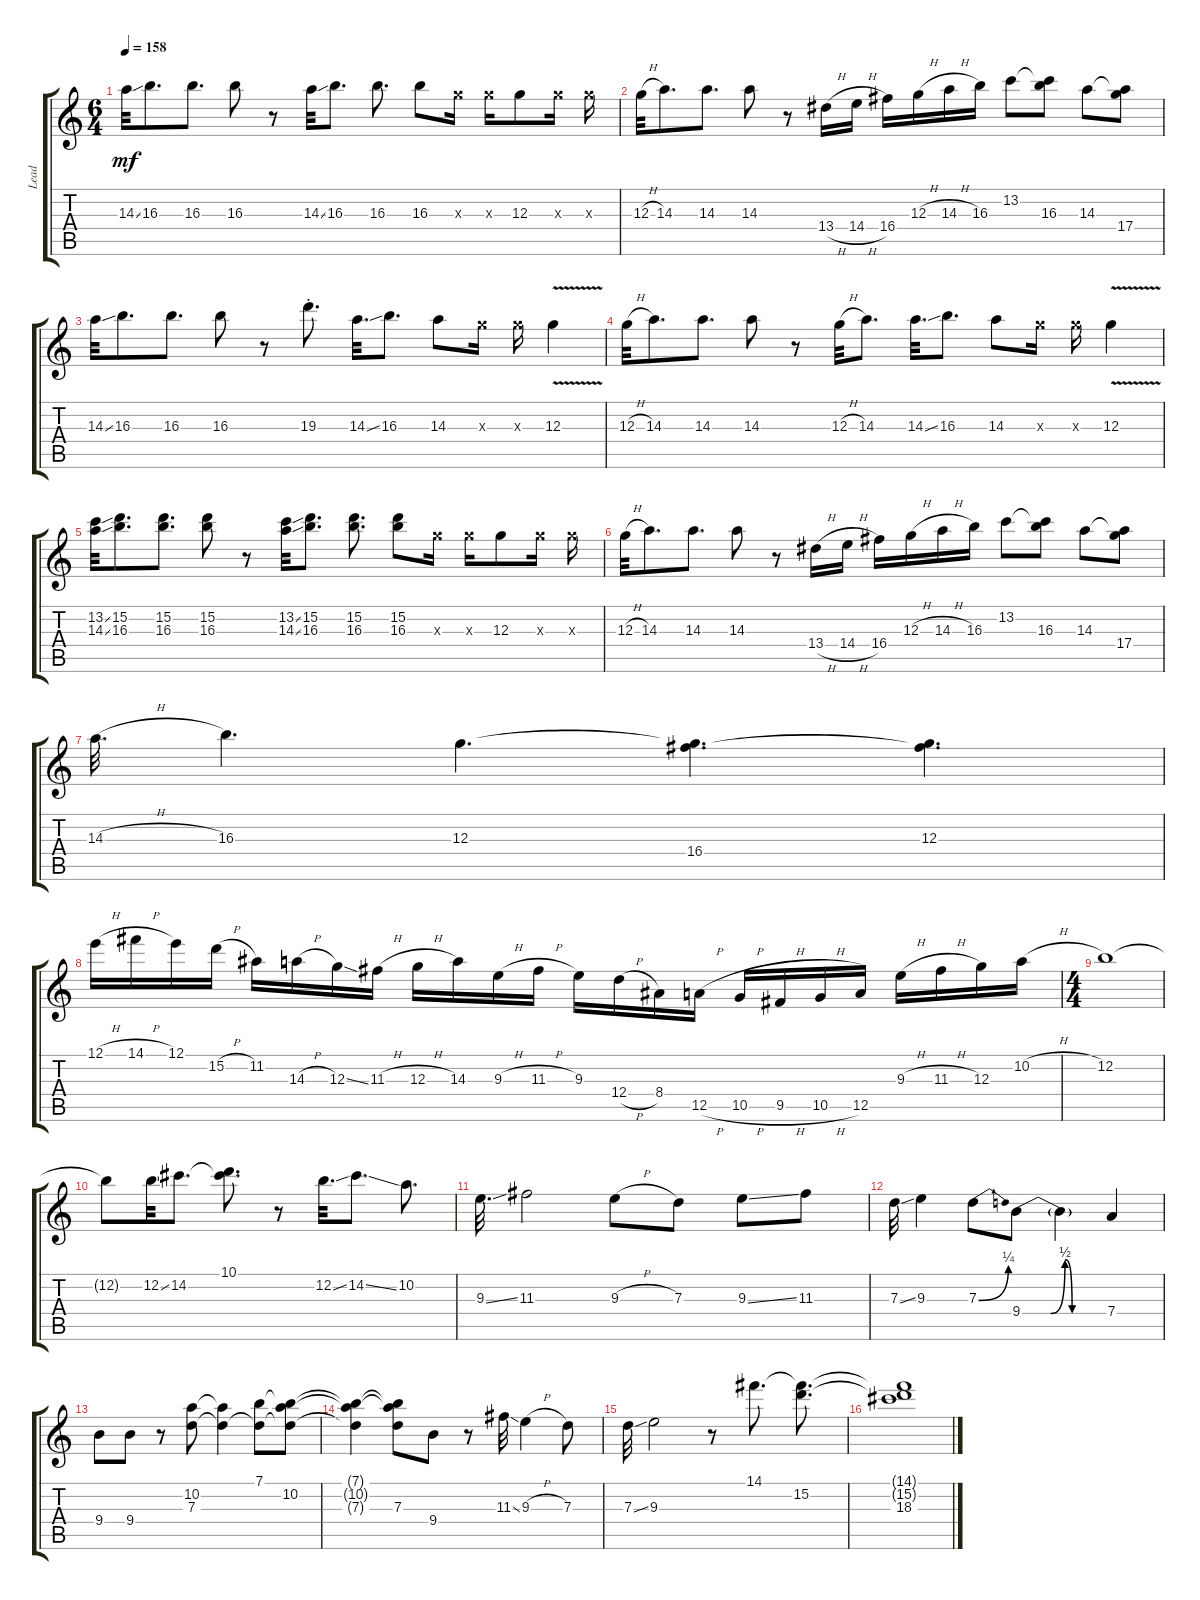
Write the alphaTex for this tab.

\track ("Lead" "Lead") {instrument overdrivenguitar}
\staff {score tabs}
\tuning (E4 B3 G3 D3 A2 E2) {hide}
\ts (6 4)
\tempo 158
\clef g2
\ks c
14.3{ss}.32{dy mf} 16.3.8{d} 16.3.8{d} 16.3.8 r.8 14.3{ss}.32 16.3.8{d} 16.3.8{d} 16.3.8 12.3{x}.16 12.3{x}.16 12.3.8 12.3{x}.16 12.3{x}.16 |
12.3{h}.32 14.3.8{d} 14.3.8{d} 14.3.8 r.8 13.4{h}.16 14.4{h}.16 16.4.16 12.3{h}.16 14.3{h}.16 16.3.16 13.2.8 (13.2{t} 16.3).8 14.3.8 (14.3{t} 17.4).8 |
14.3{ss}.32 16.3.8{d} 16.3.8{d} 16.3.8 r.8 19.3{st}.8{d} 14.3{ss}.32{d} 16.3.8{d} 14.3.8 12.3{x}.16 12.3{x}.16 12.3{v}.4 |
12.3{h}.32 14.3.8{d} 14.3.8{d} 14.3.8 r.8 12.3{h}.32 14.3.8{d} 14.3{ss}.32{d} 16.3.8{d} 14.3.8 12.3{x}.16 12.3{x}.16 12.3{v}.4 |
(13.2{ss} 14.3{ss}).32 (15.2 16.3).8{d} (15.2 16.3).8{d} (15.2 16.3).8 r.8 (13.2{ss} 14.3{ss}).32 (15.2 16.3).8{d} (15.2 16.3).8{d} (15.2 16.3).8 12.3{x}.16 12.3{x}.16 12.3.8 12.3{x}.16 12.3{x}.16 |
12.3{h}.32 14.3.8{d} 14.3.8{d} 14.3.8 r.8 13.4{h}.16 14.4{h}.16 16.4.16 12.3{h}.16 14.3{h}.16 16.3.16 13.2.8 (13.2{t} 16.3).8 14.3.8 (14.3{t} 17.4).8 |
14.3{h}.32{d} 16.3.4{d} 12.3.4{d} (12.3{t} 16.4).4{d} (12.3 16.4{t}).4{d} |
12.1{h}.16 14.1{h}.16 12.1.16 15.2{h}.16 11.2.16 14.3{h}.16 12.3{ss}.16 11.3{h}.16 12.3{h}.16 14.3.16 9.3{h}.16 11.3{h}.16 9.3.16 12.4{h}.16 8.4.16 12.5{h}.16 10.5{h}.16 9.5{h}.16 10.5{h}.16 12.5.16 9.3{h}.16 11.3{h}.16 12.3.16 10.2{h}.16 |
\ts (4 4)
12.2.1 |
12.2{t}.8 12.2{ss}.32 14.2.8{d} (10.1 14.2{t}).8{d} r.8 12.2{ss}.32{d} 14.2{ss}.8{d} 10.2.8{d} |
9.3{ss}.32{d} 11.3.2 9.3{h}.8 7.3.8 9.3{ss}.8 11.3.8 |
7.3{ss}.32 9.3.4 7.3{be (bend 0 0 60 1)}.8 9.4{be (custom 0 0 20 0 30 2 30 2 35 0 60 0)}.8 9.4{t}.4 7.4.4 |
9.4.8 9.4.8 r.8 (10.2 7.3).8 (10.2{t} 7.3{t}).4 (7.1 7.3{t}).8 (7.1{t} 10.2 7.3{t}).8 |
(7.1{t} 10.2{t} 7.3{t}).4 (7.1{t} 10.2{t} 7.3).8 9.4.8 r.8 11.3{ss}.32 9.3{h}.4 7.3.8 |
7.3{ss}.32 9.3.2 r.8 14.1.8{d} (14.1{t} 15.2).8{d} |
(14.1{t} 15.2{t} 18.3).1
